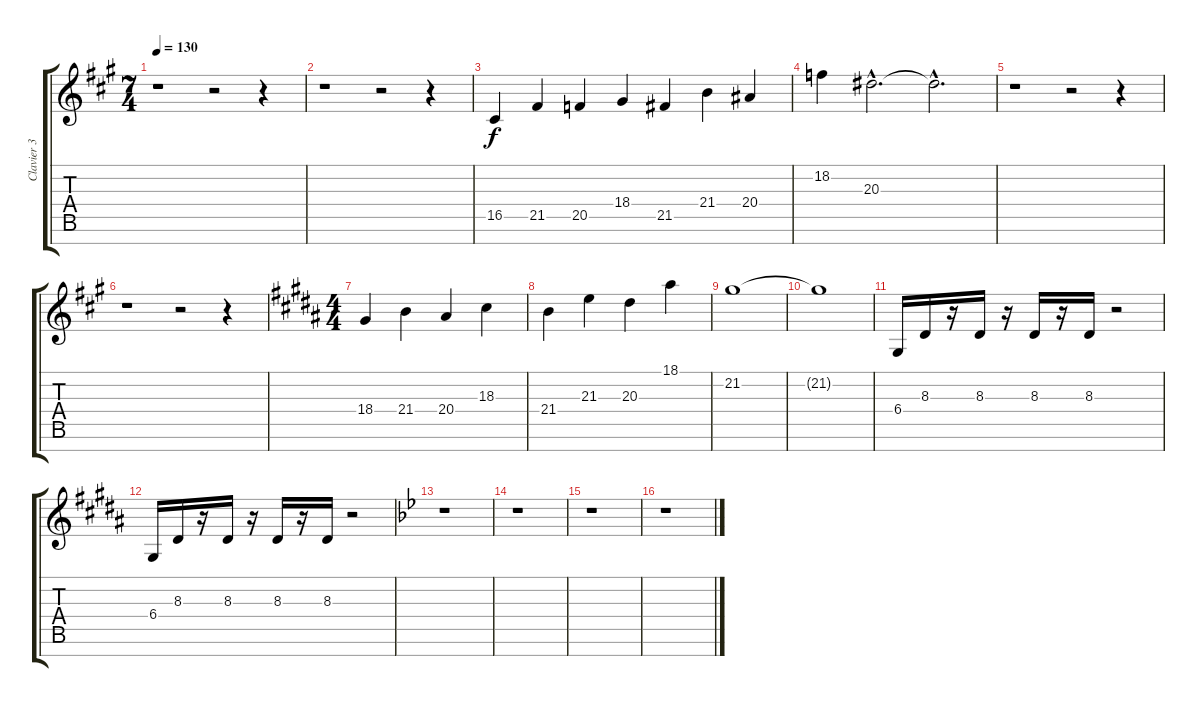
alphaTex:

\track ("Clavier 3" "Clavier 3") {instrument stringensemble1}
\staff {score tabs}
\tuning (E4 B3 G3 D3 A2 E2 B1) {hide}
\ts (7 4)
\tempo 130
\clef g2
\ks a
r.1{dy f} r.2 r.4 |
r.1 r.2 r.4 |
16.5.4{volume 13 instrument stringensemble1} 21.5.4 20.5.4 18.4.4 21.5.4 21.4.4 20.4.4 |
18.2.4 20.3{hac}.2{d} 20.3{hac t}.2{d} |
r.1 r.2 r.4 |
r.1 r.2 r.4 |
\ts (4 4)
\ks b
18.4.4 21.4.4 20.4.4 18.3.4 |
21.4.4 21.3.4 20.3.4 18.1.4 |
21.2.1 |
21.2{t}.1 |
6.4.16{volume 12 instrument lead2sawtooth} 8.3.16 r.16 8.3.16 r.16 8.3.16 r.16 8.3.16 r.2 |
6.4.16 8.3.16 r.16 8.3.16 r.16 8.3.16 r.16 8.3.16 r.2 |
\ks bb
r.1 |
r.1 |
r.1 |
r.1
